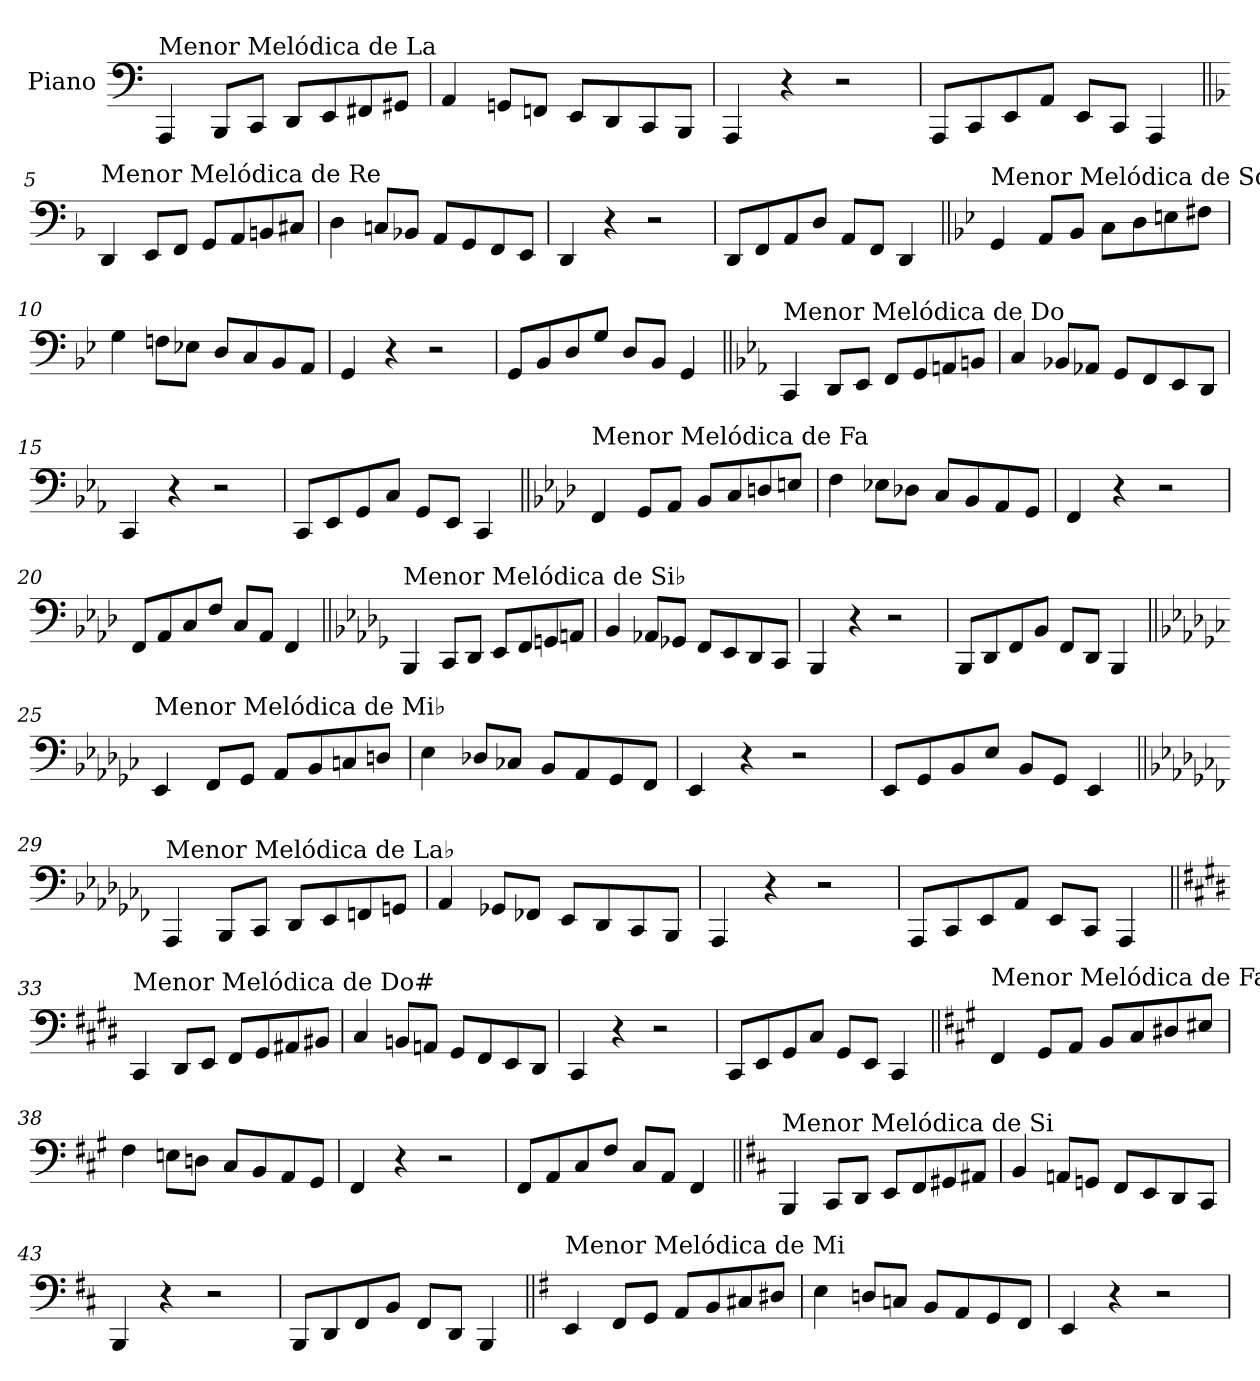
**kern
*part1
*staff1
*I"Piano
*I'Pno.
*clefF4
*k[]
=1
!LO:TX:a:t=Menor Melódica de La
4AAA/
8BBB/L
8CC/J
8DD/L
8EE/
8FF#X/
8GG#X/J
=2
4AA/
8GGn/L
8FFn/J
8EE/L
8DD/
8CC/
8BBB/J
=3
4AAA/
4r
2r
=4
8AAA/L
8CC/
8EE/
8AA/J
8EE/L
8CC/J
4AAA/
!!LO:LB:g=z
=5||
*k[b-]
!LO:TX:a:t=Menor Melódica de Re
4DD/
8EE/L
8FF/J
8GG/L
8AA/
8BBn/
8C#X/J
=6
4D\
8Cn/L
8BB-X/J
8AA/L
8GG/
8FF/
8EE/J
=7
4DD/
4r
2r
=8
8DD/L
8FF/
8AA/
8D/J
8AA/L
8FF/J
4DD/
!!LO:LB:g=z
=9||
*k[b-e-]
!LO:TX:a:t=Menor Melódica de Sol
4GG/
8AA/L
8BB-/J
8C\L
8D\
8En\
8F#X\J
=10
4G\
8Fn\L
8E-X\J
8D/L
8C/
8BB-/
8AA/J
=11
4GG/
4r
2r
=12
8GG/L
8BB-/
8D/
8G/J
8D/L
8BB-/J
4GG/
!!LO:LB:g=z
=13||
*k[b-e-a-]
!LO:TX:a:t=Menor Melódica de Do
4CC/
8DD/L
8EE-/J
8FF/L
8GG/
8AAn/
8BBn/J
=14
4C/
8BB-X/L
8AA-X/J
8GG/L
8FF/
8EE-/
8DD/J
=15
4CC/
4r
2r
=16
8CC/L
8EE-/
8GG/
8C/J
8GG/L
8EE-/J
4CC/
!!LO:LB:g=z
=17||
*k[b-e-a-d-]
!LO:TX:a:t=Menor Melódica de Fa
4FF/
8GG/L
8AA-/J
8BB-/L
8C/
8Dn/
8En/J
=18
4F\
8E-X\L
8D-X\J
8C/L
8BB-/
8AA-/
8GG/J
=19
4FF/
4r
2r
=20
8FF/L
8AA-/
8C/
8F/J
8C/L
8AA-/J
4FF/
!!LO:LB:g=z
=21||
*k[b-e-a-d-g-]
!LO:TX:a:t=Menor Melódica de Si♭
4BBB-/
8CC/L
8DD-/J
8EE-/L
8FF/
8GGn/
8AAn/J
=22
4BB-/
8AA-X/L
8GG-X/J
8FF/L
8EE-/
8DD-/
8CC/J
=23
4BBB-/
4r
2r
=24
8BBB-/L
8DD-/
8FF/
8BB-/J
8FF/L
8DD-/J
4BBB-/
!!LO:LB:g=z
=25||
*k[b-e-a-d-g-c-]
!LO:TX:a:t=Menor Melódica de Mi♭
4EE-/
8FF/L
8GG-/J
8AA-/L
8BB-/
8Cn/
8Dn/J
=26
4E-\
8D-X/L
8C-X/J
8BB-/L
8AA-/
8GG-/
8FF/J
=27
4EE-/
4r
2r
=28
8EE-/L
8GG-/
8BB-/
8E-/J
8BB-/L
8GG-/J
4EE-/
!!LO:LB:g=z
=29||
*k[b-e-a-d-g-c-f-]
!LO:TX:a:t=Menor Melódica de La♭
4AAA-/
8BBB-/L
8CC-/J
8DD-/L
8EE-/
8FFn/
8GGn/J
=30
4AA-/
8GG-X/L
8FF-X/J
8EE-/L
8DD-/
8CC-/
8BBB-/J
=31
4AAA-/
4r
2r
=32
8AAA-/L
8CC-/
8EE-/
8AA-/J
8EE-/L
8CC-/J
4AAA-/
!!LO:LB:g=z
=33||
*k[f#c#g#d#]
!LO:TX:a:t=Menor Melódica de Do#
4CC#/
8DD#/L
8EE/J
8FF#/L
8GG#/
8AA#X/
8BB#X/J
=34
4C#/
8BBn/L
8AAn/J
8GG#/L
8FF#/
8EE/
8DD#/J
=35
4CC#/
4r
2r
=36
8CC#/L
8EE/
8GG#/
8C#/J
8GG#/L
8EE/J
4CC#/
!!LO:LB:g=z
=37||
*k[f#c#g#]
!LO:TX:a:t=Menor Melódica de Fa#
4FF#/
8GG#/L
8AA/J
8BB/L
8C#/
8D#X/
8E#X/J
=38
4F#\
8En\L
8Dn\J
8C#/L
8BB/
8AA/
8GG#/J
=39
4FF#/
4r
2r
=40
8FF#/L
8AA/
8C#/
8F#/J
8C#/L
8AA/J
4FF#/
!!LO:LB:g=z
=41||
*k[f#c#]
!LO:TX:a:t=Menor Melódica de Si
4BBB/
8CC#/L
8DD/J
8EE/L
8FF#/
8GG#X/
8AA#X/J
=42
4BB/
8AAn/L
8GGn/J
8FF#/L
8EE/
8DD/
8CC#/J
=43
4BBB/
4r
2r
=44
8BBB/L
8DD/
8FF#/
8BB/J
8FF#/L
8DD/J
4BBB/
!!LO:LB:g=z
=45||
*k[f#]
!LO:TX:a:t=Menor Melódica de Mi
4EE/
8FF#/L
8GG/J
8AA/L
8BB/
8C#X/
8D#X/J
=46
4E\
8Dn/L
8Cn/J
8BB/L
8AA/
8GG/
8FF#/J
=47
4EE/
4r
2r
=
*-
